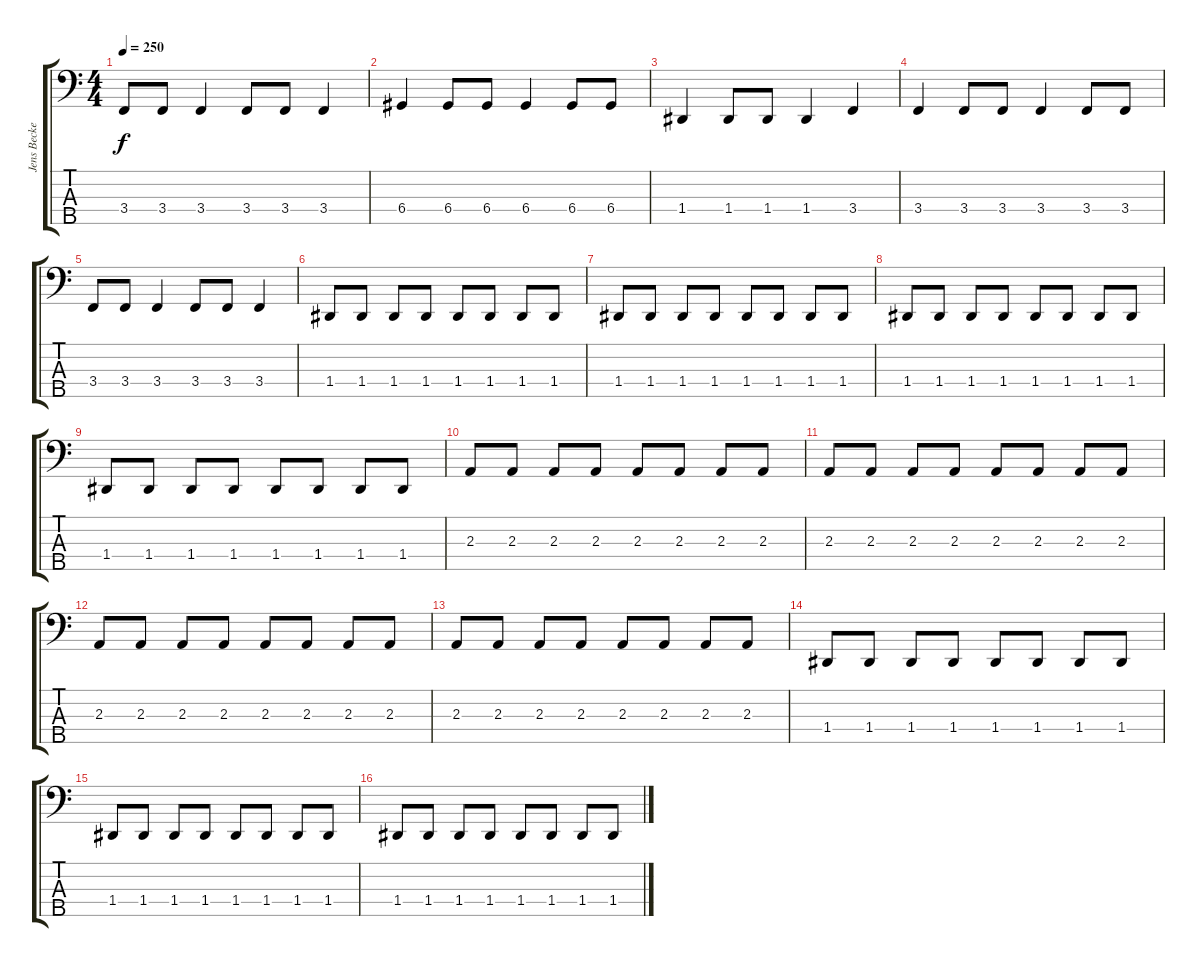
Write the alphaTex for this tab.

\track ("Jens Becker (Bajo)" "Jens Becke") {instrument electricbasspick}
\staff {score tabs}
\tuning (F2 C2 G1 D1 A0) {hide}
\ts (4 4)
\tempo 250
\clef f4
\ks c
3.4.8{dy f} 3.4.8 3.4.4 3.4.8 3.4.8 3.4.4 |
6.4.4 6.4.8 6.4.8 6.4.4 6.4.8 6.4.8 |
1.4.4 1.4.8 1.4.8 1.4.4 3.4.4 |
3.4.4 3.4.8 3.4.8 3.4.4 3.4.8 3.4.8 |
3.4.8 3.4.8 3.4.4 3.4.8 3.4.8 3.4.4 |
1.4.8 1.4.8 1.4.8 1.4.8 1.4.8 1.4.8 1.4.8 1.4.8 |
1.4.8 1.4.8 1.4.8 1.4.8 1.4.8 1.4.8 1.4.8 1.4.8 |
1.4.8 1.4.8 1.4.8 1.4.8 1.4.8 1.4.8 1.4.8 1.4.8 |
1.4.8 1.4.8 1.4.8 1.4.8 1.4.8 1.4.8 1.4.8 1.4.8 |
2.3.8 2.3.8 2.3.8 2.3.8 2.3.8 2.3.8 2.3.8 2.3.8 |
2.3.8 2.3.8 2.3.8 2.3.8 2.3.8 2.3.8 2.3.8 2.3.8 |
2.3.8 2.3.8 2.3.8 2.3.8 2.3.8 2.3.8 2.3.8 2.3.8 |
2.3.8 2.3.8 2.3.8 2.3.8 2.3.8 2.3.8 2.3.8 2.3.8 |
1.4.8 1.4.8 1.4.8 1.4.8 1.4.8 1.4.8 1.4.8 1.4.8 |
1.4.8 1.4.8 1.4.8 1.4.8 1.4.8 1.4.8 1.4.8 1.4.8 |
1.4.8 1.4.8 1.4.8 1.4.8 1.4.8 1.4.8 1.4.8 1.4.8
